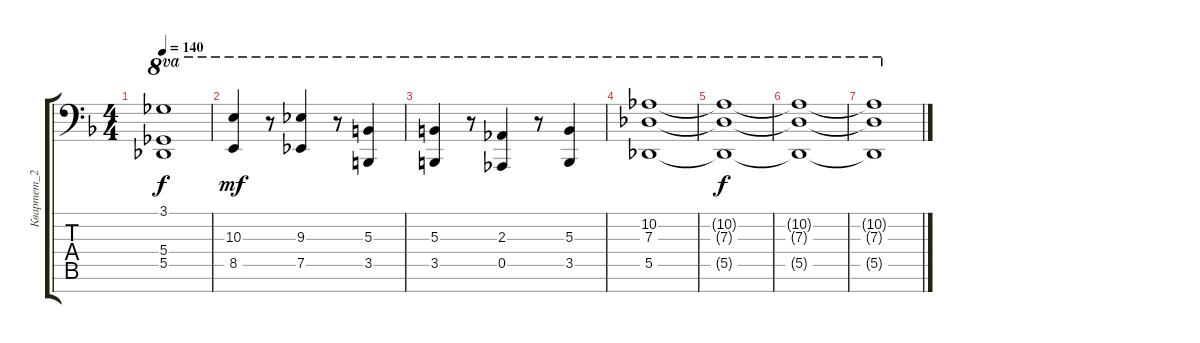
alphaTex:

\track ("Квартет_2" "Квартет_2") {instrument stringensemble2}
\staff {score tabs}
\tuning (Eb4 Bb3 Gb3 Db3 Ab2 Eb2 Ab1) {hide}
\ts (4 4)
\tempo 140
\clef f4
\ks dminor
(3.1{t} 5.4{t} 5.5{t}).1{ot 8va dy f} |
(10.3 8.5).4{ot 8va dy mf} r.8{ot 8va} (9.3 7.5).4{ot 8va} r.8{ot 8va} (5.3 3.5).4{ot 8va} |
(5.3 3.5).4{ot 8va} r.8{ot 8va} (2.3 0.5).4{ot 8va} r.8{ot 8va} (5.3 3.5).4{ot 8va} |
(10.2 7.3 5.5).1{ot 8va} |
(10.2{t} 7.3{t} 5.5{t}).1{ot 8va dy f volume 0} |
(10.2{t} 7.3{t} 5.5{t}).1{ot 8va} |
(10.2{t} 7.3{t} 5.5{t}).1{ot 8va}
